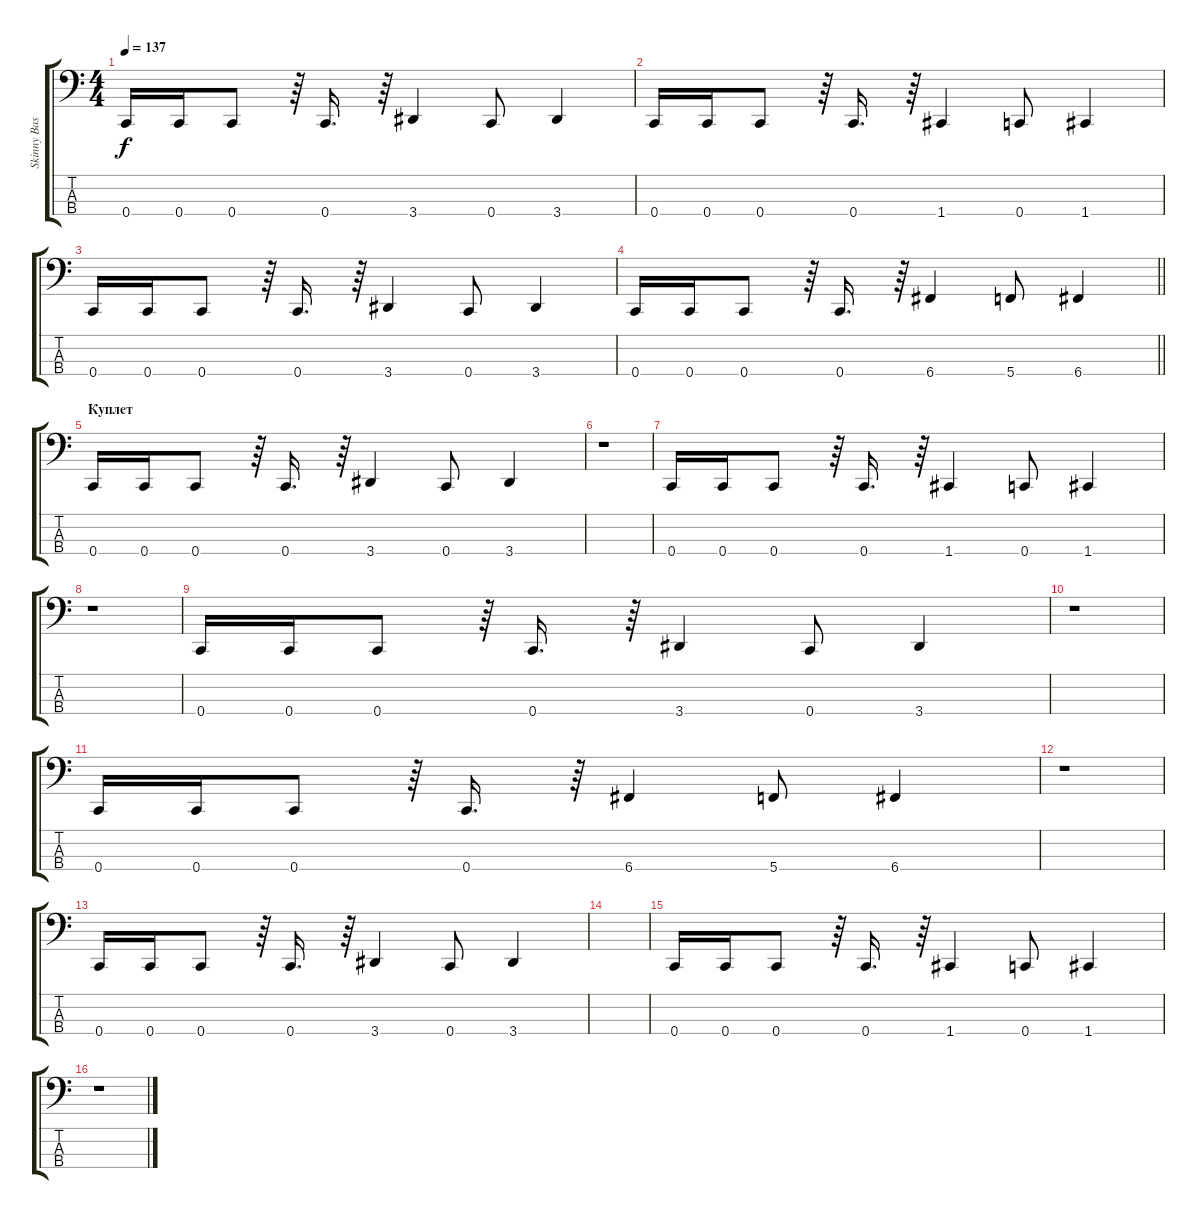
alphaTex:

\track ("Skinny Bass" "Skinny Bas") {instrument electricbassfinger}
\staff {score tabs}
\tuning (F2 C2 G1 C1) {hide}
\ts (4 4)
\tempo 137
\clef f4
\ks c
0.4.16{dy f} 0.4.16 0.4.8 r.64 0.4.16{d} r.64 3.4.4 0.4.8 3.4.4 |
0.4.16 0.4.16 0.4.8 r.64 0.4.16{d} r.64 1.4.4 0.4.8 1.4.4 |
0.4.16 0.4.16 0.4.8 r.64 0.4.16{d} r.64 3.4.4 0.4.8 3.4.4 |
\barLineRight lightlight
0.4.16 0.4.16 0.4.8 r.64 0.4.16{d} r.64 6.4.4 5.4.8 6.4.4 |
\section ("" "Куплет")
0.4.16 0.4.16 0.4.8 r.64 0.4.16{d} r.64 3.4.4 0.4.8 3.4.4 |
r.1 |
0.4.16 0.4.16 0.4.8 r.64 0.4.16{d} r.64 1.4.4 0.4.8 1.4.4 |
r.1 |
0.4.16 0.4.16 0.4.8 r.64 0.4.16{d} r.64 3.4.4 0.4.8 3.4.4 |
r.1 |
0.4.16 0.4.16 0.4.8 r.64 0.4.16{d} r.64 6.4.4 5.4.8 6.4.4 |
r.1 |
0.4.16 0.4.16 0.4.8 r.64 0.4.16{d} r.64 3.4.4 0.4.8 3.4.4 |
|
0.4.16 0.4.16 0.4.8 r.64 0.4.16{d} r.64 1.4.4 0.4.8 1.4.4 |
r.1
